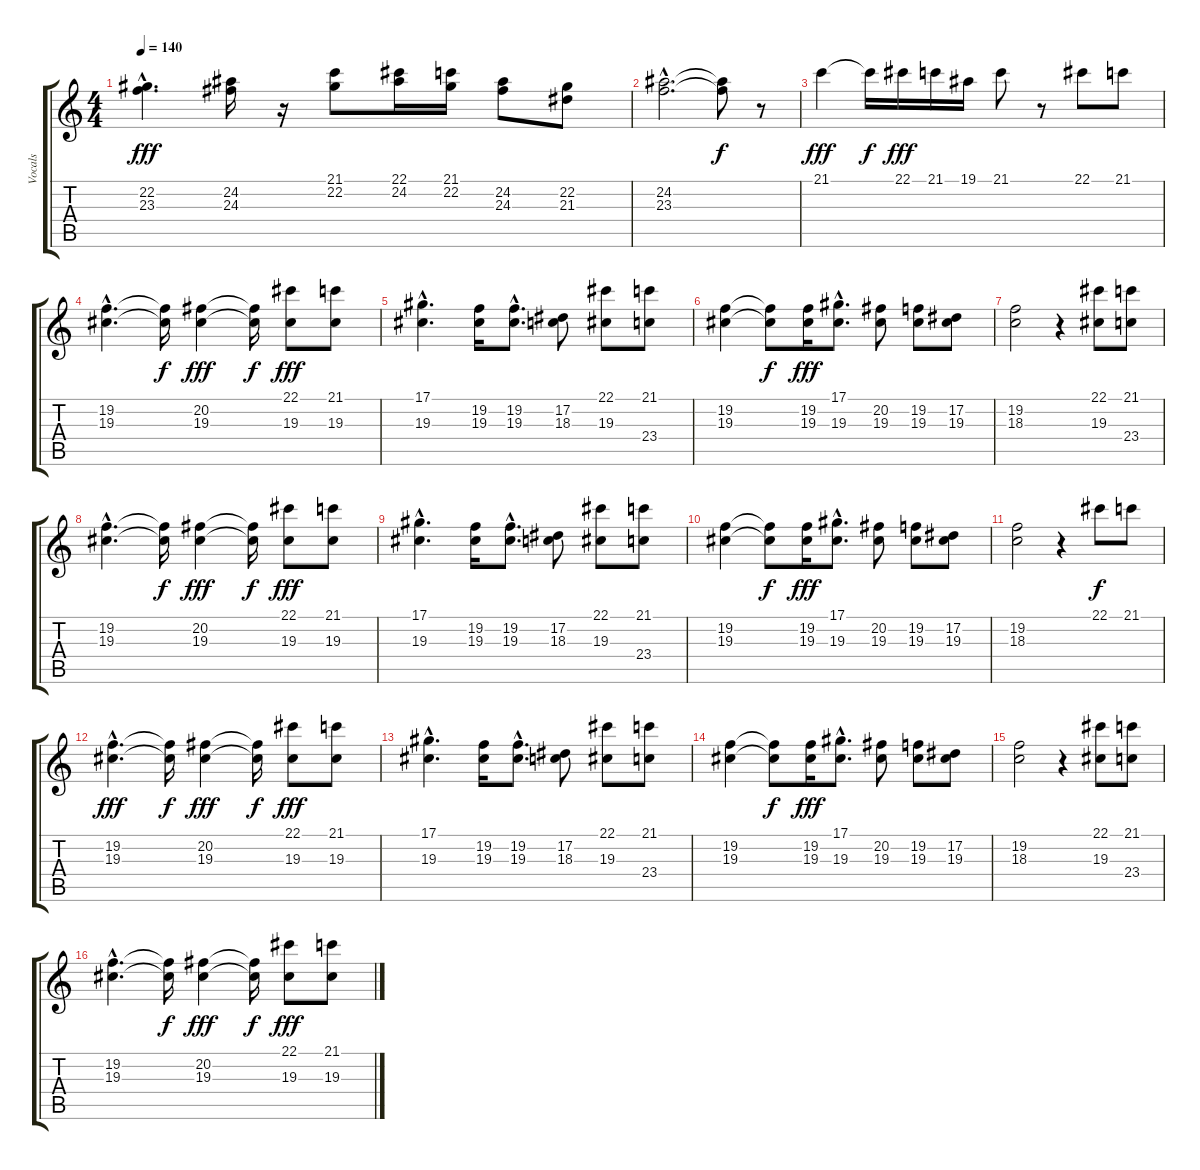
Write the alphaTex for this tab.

\track ("Vocals" "Vocals") {instrument lead3calliope}
\staff {score tabs}
\tuning (Eb4 Bb3 Gb3 Db3 Ab2 Eb2) {hide}
\ts (4 4)
\tempo 140
\clef g2
\ks c
(22.2{hac} 23.3{hac}).4{d dy fff} (24.2 24.3).16 r.16 (21.1 22.2).8 (22.1 24.2).16 (21.1 22.2).16 (24.2 24.3).8 (22.2 21.3).8 |
(24.2{hac} 23.3{hac}).2{d} (24.2{t} 23.3{t}).8{dy f} r.8 |
21.1.4{dy fff} 21.1{t}.16{dy f} 22.1.16{dy fff} 21.1.16 19.1.16 21.1.8 r.8 22.1.8 21.1.8 |
(19.2{hac} 19.3{hac}).4{d} (19.2{t} 19.3{t}).16{dy f} (20.2 19.3).4{dy fff} (20.2{t} 19.3{t}).16{dy f} (22.1 19.3).8{dy fff} (21.1 19.3).8 |
(17.1{hac} 19.3{hac}).4{d volume 11} (19.2 19.3).16 (19.2{hac} 19.3{hac}).8{d} (17.2 18.3).8 (22.1 19.3).8 (21.1 23.4).8 |
(19.2 19.3).4{volume 12} (19.2{t} 19.3{t}).8{dy f} (19.2 19.3).16{dy fff} (17.1{hac} 19.3{hac}).8{d} (20.2 19.3).8 (19.2 19.3).8 (17.2 19.3).8 |
(19.2 18.3).2{volume 11} r.4 (22.1 19.3).8 (21.1 23.4).8 |
(19.2{hac} 19.3{hac}).4{d} (19.2{t} 19.3{t}).16{dy f} (20.2 19.3).4{dy fff} (20.2{t} 19.3{t}).16{dy f} (22.1 19.3).8{dy fff} (21.1 19.3).8 |
(17.1{hac} 19.3{hac}).4{d volume 9} (19.2 19.3).16 (19.2{hac} 19.3{hac}).8{d} (17.2 18.3).8 (22.1 19.3).8 (21.1 23.4).8 |
(19.2 19.3).4 (19.2{t} 19.3{t}).8{dy f} (19.2 19.3).16{dy fff} (17.1{hac} 19.3{hac}).8{d} (20.2 19.3).8 (19.2 19.3).8 (17.2 19.3).8 |
(19.2 18.3).2{volume 8} r.4 22.1.8{dy f} 21.1.8 |
(19.2{hac} 19.3{hac}).4{d dy fff} (19.2{t} 19.3{t}).16{dy f} (20.2 19.3).4{dy fff} (20.2{t} 19.3{t}).16{dy f} (22.1 19.3).8{dy fff} (21.1 19.3).8 |
(17.1{hac} 19.3{hac}).4{d volume 6} (19.2 19.3).16 (19.2{hac} 19.3{hac}).8{d} (17.2 18.3).8 (22.1 19.3).8 (21.1 23.4).8 |
(19.2 19.3).4{volume 3} (19.2{t} 19.3{t}).8{dy f} (19.2 19.3).16{dy fff} (17.1{hac} 19.3{hac}).8{d} (20.2 19.3).8 (19.2 19.3).8 (17.2 19.3).8 |
(19.2 18.3).2{volume 2} r.4 (22.1 19.3).8 (21.1 23.4).8 |
(19.2{hac} 19.3{hac}).4{d volume 1} (19.2{t} 19.3{t}).16{dy f} (20.2 19.3).4{dy fff} (20.2{t} 19.3{t}).16{dy f} (22.1 19.3).8{dy fff} (21.1 19.3).8
